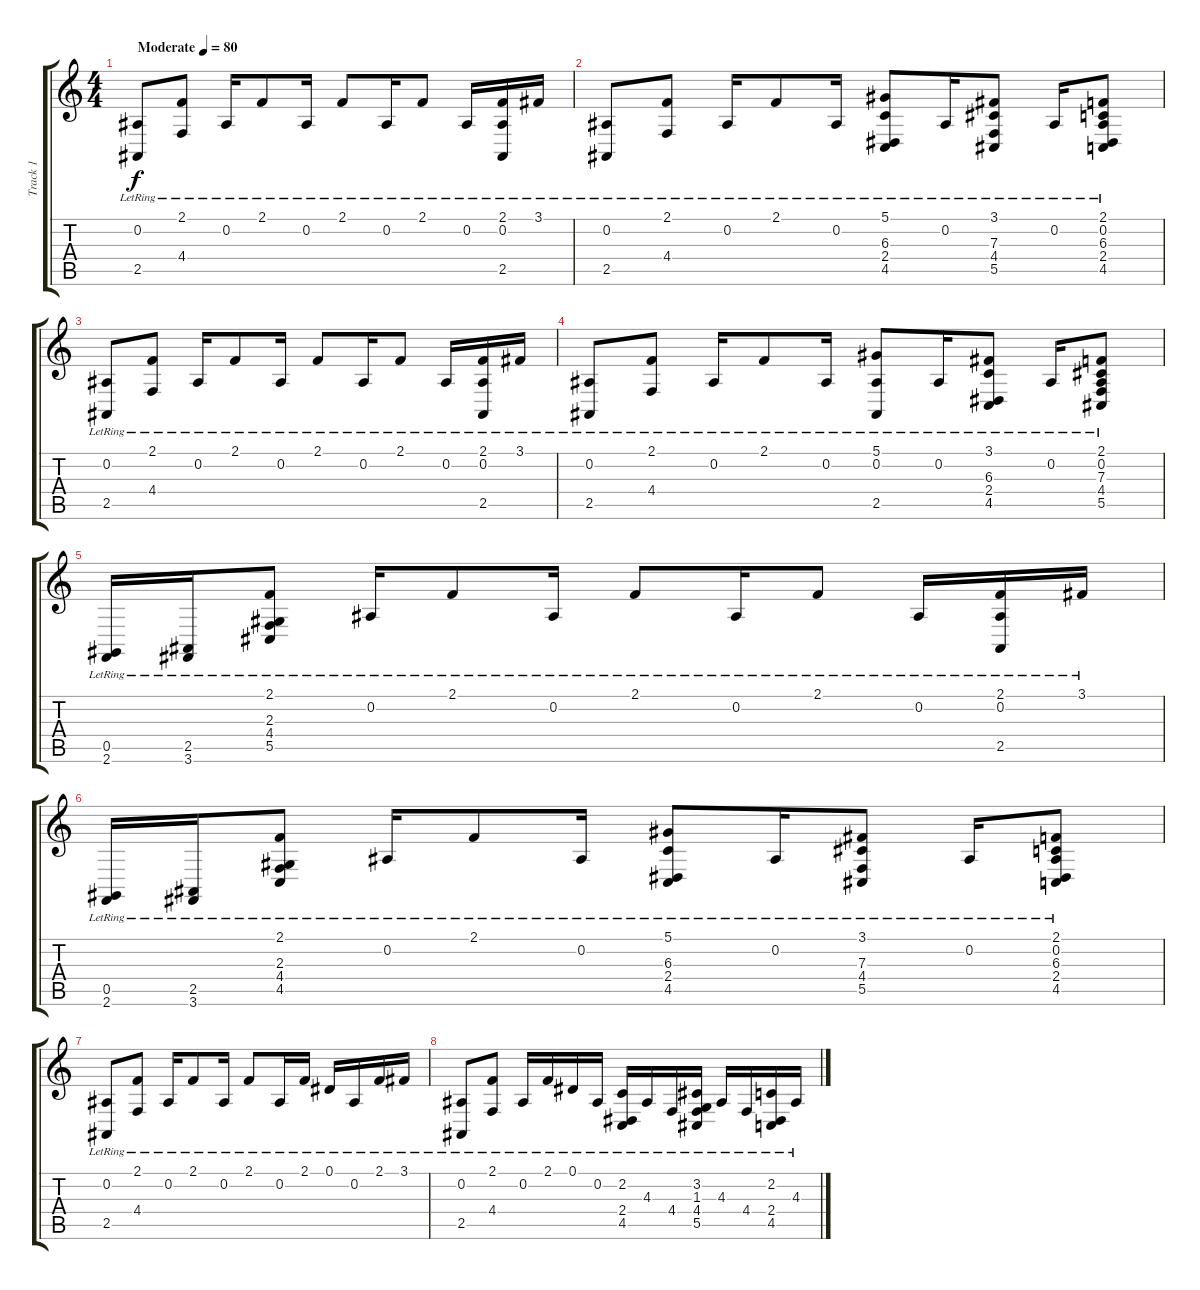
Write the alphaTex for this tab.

\track ("Track 1" "Track 1") {instrument acousticgrandpiano}
\staff {score tabs}
\tuning (Eb4 Bb3 Gb3 Db3 Ab2 Eb2) {hide}
\ts (4 4)
\tempo (80 "Moderate")
\clef g2
\ks c
(0.2{lr} 2.5{lr}).8{dy f instrument acousticgrandpiano} (2.1{lr} 4.4{lr}).8 0.2{lr}.16 2.1{lr}.8 0.2{lr}.16 2.1{lr}.8 0.2{lr}.16 2.1{lr}.8 0.2{lr}.16 (2.1{lr} 0.2{lr} 2.5{lr}).16 3.1{lr}.16 |
(0.2{lr} 2.5{lr}).8 (2.1{lr} 4.4{lr}).8 0.2{lr}.16 2.1{lr}.8 0.2{lr}.16 (5.1{lr} 6.3{lr} 2.4{lr} 4.5{lr}).8 0.2{lr}.16 (3.1{lr} 7.3{lr} 4.4{lr} 5.5{lr}).8 0.2{lr}.16 (2.1{lr} 0.2{lr} 6.3{lr} 2.4{lr} 4.5{lr}).8 |
(0.2{lr} 2.5{lr}).8 (2.1{lr} 4.4{lr}).8 0.2{lr}.16 2.1{lr}.8 0.2{lr}.16 2.1{lr}.8 0.2{lr}.16 2.1{lr}.8 0.2{lr}.16 (2.1{lr} 0.2{lr} 2.5{lr}).16 3.1{lr}.16 |
(0.2{lr} 2.5{lr}).8 (2.1{lr} 4.4{lr}).8 0.2{lr}.16 2.1{lr}.8 0.2{lr}.16 (5.1{lr} 0.2{lr} 2.5{lr}).8 0.2{lr}.16 (3.1{lr} 6.3{lr} 2.4{lr} 4.5{lr}).8 0.2{lr}.16 (2.1{lr} 0.2{lr} 7.3{lr} 4.4{lr} 5.5{lr}).8 |
(0.5{lr} 2.6{lr}).16 (2.5{lr} 3.6{lr}).16 (2.1{lr} 2.3{lr} 4.4{lr} 5.5{lr}).8 0.2{lr}.16 2.1{lr}.8 0.2{lr}.16 2.1{lr}.8 0.2{lr}.16 2.1{lr}.8 0.2{lr}.16 (2.1{lr} 0.2{lr} 2.5{lr}).16 3.1{lr}.16 |
(0.5{lr} 2.6{lr}).16 (2.5{lr} 3.6{lr}).16 (2.1{lr} 2.3{lr} 4.4{lr} 4.5{lr}).8 0.2{lr}.16 2.1{lr}.8 0.2{lr}.16 (5.1{lr} 6.3{lr} 2.4{lr} 4.5{lr}).8 0.2{lr}.16 (3.1{lr} 7.3{lr} 4.4{lr} 5.5{lr}).8 0.2{lr}.16 (2.1{lr} 0.2{lr} 6.3{lr} 2.4{lr} 4.5{lr}).8 |
(0.2{lr} 2.5{lr}).8 (2.1{lr} 4.4{lr}).8 0.2{lr}.16 2.1{lr}.8 0.2{lr}.16 2.1{lr}.8 0.2{lr}.16 2.1{lr}.16 0.1{lr}.16 0.2{lr}.16 2.1{lr}.16 3.1{lr}.16 |
(0.2{lr} 2.5{lr}).8 (2.1{lr} 4.4{lr}).8 0.2{lr}.16 2.1{lr}.16 0.1{lr}.16 0.2{lr}.16 (2.2{lr} 2.4{lr} 4.5{lr}).16 4.3{lr}.16 4.4{lr}.16 (3.2{lr} 1.3{lr} 4.4{lr} 5.5{lr}).16 4.3{lr}.16 4.4{lr}.16 (2.2{lr} 2.4{lr} 4.5{lr}).16 4.3{lr}.16
